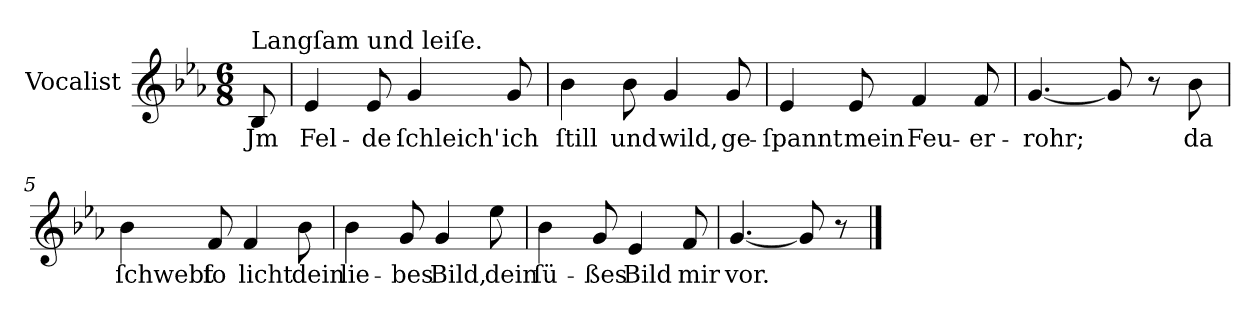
**kern	**text
*part1	*part1
*staff1	*staff1
*I"Vocalist	*
*clefG2	*
*k[b-e-a-]	*
*E-:	*
*M6/8	*
=	=
!LO:TX:a:t=Langſam und leiſe.	!
8B-	Jm
=1	=1
4e-	Fel-
8e-	-de
4g	ſchleich'
8g	ich
=2	=2
4b-	ſtill
8b-	und
4g	wild,
8g	ge-
=3	=3
4e-	-ſpannt
8e-	mein
4f	Feu-
8f	-er-
=4	=4
[4.g	-rohr;
8g]	.
8r	.
8b-	da
=5	=5
4b-	ſchwebt
8f	ſo
4f	licht
8b-	dein
=6	=6
4b-	lie-
8g	-bes
4g	Bild,
8ee-	dein
=7	=7
4b-	ſü-
8g	-ßes
4e-	Bild
8f	mir
=8	=8
[4.g	vor.
8g]	.
8r	.
==	==
*-	*-
